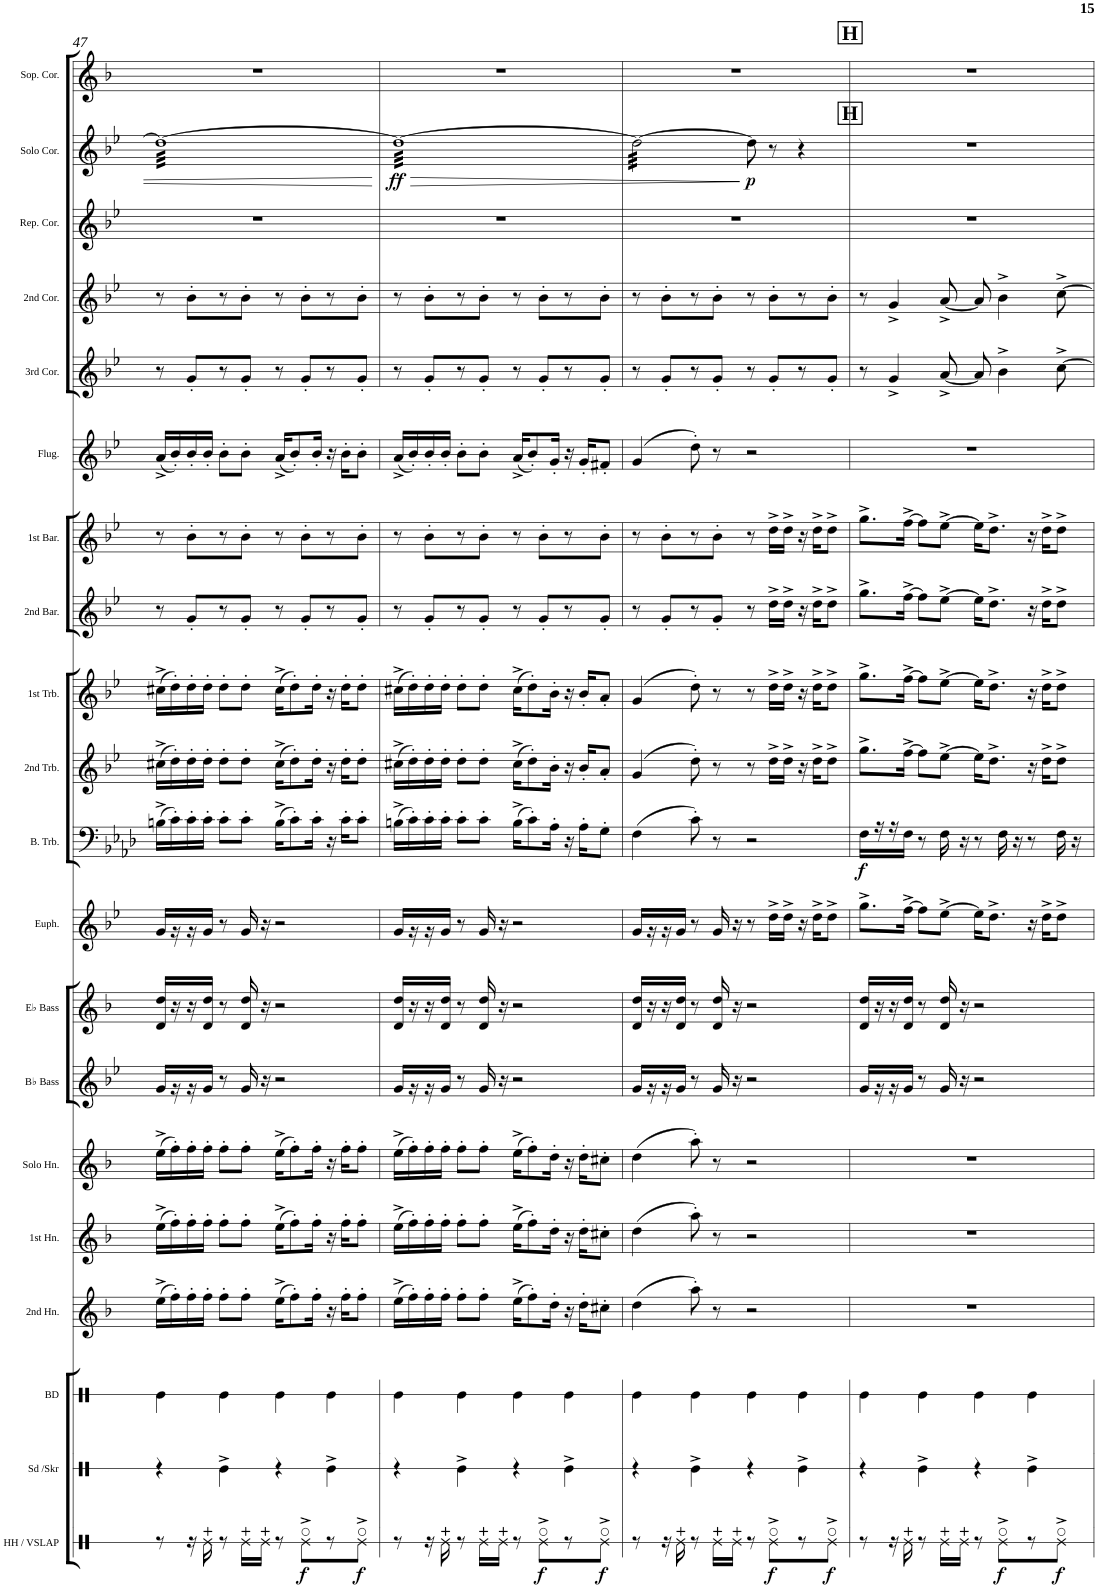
**kern	**dynam	**kern	**kern	**kern	**kern	**kern	**kern	**kern	**kern	**kern	**dynam	**kern	**kern	**kern	**kern	**kern	**kern	**kern	**kern	**kern	**dynam	**kern
*part20	*part20	*part19	*part18	*part17	*part16	*part15	*part14	*part13	*part12	*part11	*part11	*part10	*part9	*part8	*part7	*part6	*part5	*part4	*part3	*part2	*part2	*part1
*staff20	*staff20	*staff19	*staff18	*staff17	*staff16	*staff15	*staff14	*staff13	*staff12	*staff11	*staff11	*staff10	*staff9	*staff8	*staff7	*staff6	*staff5	*staff4	*staff3	*staff2	*staff2	*staff1
*I"Hi-Hat Cymbal / Vibraslap	*	*I"Snare Drum / Shaker	*I"Bass Drum	*I"2nd Horn	*I"1st Horn	*I"Solo Horn	*I"Bb Bass	*I"Eb Bass	*I"Euphonium	*I"Bass Trombone	*	*I"2nd Trombone	*I"1st Trombone	*I"2nd Baritone	*I"1st Baritone	*I"Flugelhorn	*I"3rd Cornet	*I"2nd Cornet	*I"Repiano Cornet	*I"Solo Cornet	*	*I"Soprano Cornet
*I'HH / VSLAP	*	*I'Sd /Skr	*I'BD	*I'2nd Hn.	*I'1st Hn.	*I'Solo Hn.	*I'Bb Bass	*I'Eb Bass	*I'Euph.	*I'B. Trb.	*	*I'2nd Trb.	*I'1st Trb.	*I'2nd Bar.	*I'1st Bar.	*I'Flug.	*I'3rd Cor.	*I'2nd Cor.	*I'Rep. Cor.	*I'Solo Cor.	*	*I'Sop. Cor.
!!LO:PB:g=z
*clefX	*	*clefX	*clefX	*clefG2	*clefG2	*clefG2	*clefG2	*clefG2	*clefG2	*clefF4	*	*clefG2	*clefG2	*clefG2	*clefG2	*clefG2	*clefG2	*clefG2	*clefG2	*clefG2	*	*clefG2
*	*	*	*	*Trd5c9	*Trd5c9	*Trd5c9	*Trd15c26	*Trd12c21	*Trd8c14	*	*	*Trd8c14	*Trd8c14	*Trd8c14	*Trd8c14	*Trd1c2	*Trd1c2	*Trd1c2	*Trd1c2	*Trd1c2	*	*Trd-2c-3
*k[b-e-a-d-]	*	*k[b-e-a-d-]	*k[b-e-a-d-]	*k[b-]	*k[b-]	*k[b-]	*k[b-e-]	*k[b-]	*k[b-e-]	*k[b-e-a-d-]	*	*k[b-e-]	*k[b-e-]	*k[b-e-]	*k[b-e-]	*k[b-e-]	*k[b-e-]	*k[b-e-]	*k[b-e-]	*k[b-e-]	*	*k[b-]
*A-:	*	*A-:	*A-:	*F:	*F:	*F:	*B-:	*F:	*B-:	*A-:	*	*B-:	*B-:	*B-:	*B-:	*B-:	*B-:	*B-:	*B-:	*B-:	*	*F:
*M4/4	*	*M4/4	*M4/4	*M4/4	*M4/4	*M4/4	*M4/4	*M4/4	*M4/4	*M4/4	*	*M4/4	*M4/4	*M4/4	*M4/4	*M4/4	*M4/4	*M4/4	*M4/4	*M4/4	*	*M4/4
=47	=47	=47	=47	=47	=47	=47	=47	=47	=47	=47	=47	=47	=47	=47	=47	=47	=47	=47	=47	=47	=47	=47
*	*	*	*	*	*	*	*	*	*	*	*	*	*	*	*	*	*	*	*	*tremolo	*	*
8r	.	4r	4Re\	(>16ee^>\LL	(>16ee^>\LL	(>16ee^>\LL	16g/LL	16d/ 16dd/LL	16g/LL	(>16Bn^>\LL	.	(>16cc#X^>\LL	(>16cc#X^>\LL	8r	8r	(<16a^</LL	8r	8r	1r	32ddLLL	.	1r
.	.	.	.	.	.	.	.	.	.	.	.	.	.	.	.	.	.	.	.	32dd	.	.
.	.	.	.	16ff'>\)	16ff'>\)	16ff'>\)	16r	16r	16r	16c'>\)	.	16dd'>\)	16dd'>\)	.	.	16b-'</)	.	.	.	32dd	.	.
.	.	.	.	.	.	.	.	.	.	.	.	.	.	.	.	.	.	.	.	32dd	.	.
16r	.	.	.	16ff'>\	16ff'>\	16ff'>\	16r	16r	16r	16c'>\	.	16dd'>\	16dd'>\	8g'</L	8b-'>\L	16b-'</	8g'</L	8b-'>\L	.	32dd	.	.
.	.	.	.	.	.	.	.	.	.	.	.	.	.	.	.	.	.	.	.	32dd	.	.
16Re\	.	.	.	16ff'>\JJ	16ff'>\JJ	16ff'>\JJ	16g/JJ	16d/ 16dd/JJ	16g/JJ	16c'>\JJ	.	16dd'>\JJ	16dd'>\JJ	.	.	16b-'</JJ	.	.	.	32dd	.	.
.	.	.	.	.	.	.	.	.	.	.	.	.	.	.	.	.	.	.	.	32dd	.	.
8r	.	4Re^\	4Re\	8ff'>\L	8ff'>\L	8ff'>\L	8r	8r	8r	8c'>\L	.	8dd'>\L	8dd'>\L	8r	8r	8b-'>\L	8r	8r	.	32dd	.	.
.	.	.	.	.	.	.	.	.	.	.	.	.	.	.	.	.	.	.	.	32dd	.	.
.	.	.	.	.	.	.	.	.	.	.	.	.	.	.	.	.	.	.	.	32dd	.	.
.	.	.	.	.	.	.	.	.	.	.	.	.	.	.	.	.	.	.	.	32dd	.	.
16Re\LL	.	.	.	8ff'>\J	8ff'>\J	8ff'>\J	16g/	16d/ 16dd/	16g/	8c'>\J	.	8dd'>\J	8dd'>\J	8g'</J	8b-'>\J	8b-'>\J	8g'</J	8b-'>\J	.	32dd	.	.
.	.	.	.	.	.	.	.	.	.	.	.	.	.	.	.	.	.	.	.	32dd	.	.
16Re\JJ	.	.	.	.	.	.	16r	16r	16r	.	.	.	.	.	.	.	.	.	.	32dd	.	.
.	.	.	.	.	.	.	.	.	.	.	.	.	.	.	.	.	.	.	.	32dd	.	.
8r	.	4r	4Re\	(>16ee^>\KL	(>16ee^>\KL	(>16ee^>\KL	2r	2r	2r	(>16B^>\KL	.	(>16cc#^>\KL	(>16cc#^>\KL	8r	8r	(<16a^</KL	8r	8r	.	32dd	.	.
.	.	.	.	.	.	.	.	.	.	.	.	.	.	.	.	.	.	.	.	32dd	.	.
.	.	.	.	8ff'>\)	8ff'>\)	8ff'>\)	.	.	.	8c'>\)	.	8dd'>\)	8dd'>\)	.	.	8b-'</)	.	.	.	32dd	.	.
.	.	.	.	.	.	.	.	.	.	.	.	.	.	.	.	.	.	.	.	32dd	.	.
!	!LO:DY:b	!	!	!	!	!	!	!	!	!	!	!	!	!	!	!	!	!	!	!	!	!
8Re^>\L	f	.	.	.	.	.	.	.	.	.	.	.	.	8g'</L	8b-'>\L	.	8g'</L	8b-'>\L	.	32dd	.	.
.	.	.	.	.	.	.	.	.	.	.	.	.	.	.	.	.	.	.	.	32dd	.	.
.	.	.	.	16ff'>\Jk	16ff'>\Jk	16ff'>\Jk	.	.	.	16c'>\Jk	.	16dd'>\Jk	16dd'>\Jk	.	.	16b-'</Jk	.	.	.	32dd	.	.
.	.	.	.	.	.	.	.	.	.	.	.	.	.	.	.	.	.	.	.	32dd	.	.
8r	.	4Re^\	4Re\	16r	16r	16r	.	.	.	16r	.	16r	16r	8r	8r	16r	8r	8r	.	32dd	.	.
.	.	.	.	.	.	.	.	.	.	.	.	.	.	.	.	.	.	.	.	32dd	.	.
.	.	.	.	16ff'>\KL	16ff'>\KL	16ff'>\KL	.	.	.	16c'>\KL	.	16dd'>\KL	16dd'>\KL	.	.	16b-'>\KL	.	.	.	32dd	.	.
.	.	.	.	.	.	.	.	.	.	.	.	.	.	.	.	.	.	.	.	32dd	.	.
!	!LO:DY:b	!	!	!	!	!	!	!	!	!	!	!	!	!	!	!	!	!	!	!	!	!
8Re^>\J	f	.	.	8ff'>\J	8ff'>\J	8ff'>\J	.	.	.	8c'>\J	.	8dd'>\J	8dd'>\J	8g'</J	8b-'>\J	8b-'>\J	8g'</J	8b-'>\J	.	32dd	.	.
.	.	.	.	.	.	.	.	.	.	.	.	.	.	.	.	.	.	.	.	32dd	.	.
.	.	.	.	.	.	.	.	.	.	.	.	.	.	.	.	.	.	.	.	32dd	.	.
.	.	.	.	.	.	.	.	.	.	.	.	.	.	.	.	.	.	.	.	32ddJJJ	.	.
=48	=48	=48	=48	=48	=48	=48	=48	=48	=48	=48	=48	=48	=48	=48	=48	=48	=48	=48	=48	=48	=48	=48
!	!	!	!	!	!	!	!	!	!	!	!	!	!	!	!	!	!	!	!	!	!LO:HP:b	!
!	!	!	!	!	!	!	!	!	!	!	!	!	!	!	!	!	!	!	!	!	!LO:DY:n=1:b	!
8r	.	4r	4Re\	(>16ee^>\LL	(>16ee^>\LL	(>16ee^>\LL	16g/LL	16d/ 16dd/LL	16g/LL	(>16Bn^>\LL	.	(>16cc#X^>\LL	(>16cc#X^>\LL	8r	8r	(<16a^</LL	8r	8r	1r	32ddLLL	> ff	1r
.	.	.	.	.	.	.	.	.	.	.	.	.	.	.	.	.	.	.	.	32dd	.	.
.	.	.	.	16ff'>\)	16ff'>\)	16ff'>\)	16r	16r	16r	16c'>\)	.	16dd'>\)	16dd'>\)	.	.	16b-'</)	.	.	.	32dd	.	.
.	.	.	.	.	.	.	.	.	.	.	.	.	.	.	.	.	.	.	.	32dd	.	.
16r	.	.	.	16ff'>\	16ff'>\	16ff'>\	16r	16r	16r	16c'>\	.	16dd'>\	16dd'>\	8g'</L	8b-'>\L	16b-'</	8g'</L	8b-'>\L	.	32dd	.	.
.	.	.	.	.	.	.	.	.	.	.	.	.	.	.	.	.	.	.	.	32dd	.	.
16Re\	.	.	.	16ff'>\JJ	16ff'>\JJ	16ff'>\JJ	16g/JJ	16d/ 16dd/JJ	16g/JJ	16c'>\JJ	.	16dd'>\JJ	16dd'>\JJ	.	.	16b-'</JJ	.	.	.	32dd	.	.
.	.	.	.	.	.	.	.	.	.	.	.	.	.	.	.	.	.	.	.	32dd	.	.
8r	.	4Re^\	4Re\	8ff'>\L	8ff'>\L	8ff'>\L	8r	8r	8r	8c'>\L	.	8dd'>\L	8dd'>\L	8r	8r	8b-'>\L	8r	8r	.	32dd	.	.
.	.	.	.	.	.	.	.	.	.	.	.	.	.	.	.	.	.	.	.	32dd	.	.
.	.	.	.	.	.	.	.	.	.	.	.	.	.	.	.	.	.	.	.	32dd	.	.
.	.	.	.	.	.	.	.	.	.	.	.	.	.	.	.	.	.	.	.	32dd	.	.
16Re\LL	.	.	.	8ff'>\J	8ff'>\J	8ff'>\J	16g/	16d/ 16dd/	16g/	8c'>\J	.	8dd'>\J	8dd'>\J	8g'</J	8b-'>\J	8b-'>\J	8g'</J	8b-'>\J	.	32dd	.	.
.	.	.	.	.	.	.	.	.	.	.	.	.	.	.	.	.	.	.	.	32dd	.	.
16Re\JJ	.	.	.	.	.	.	16r	16r	16r	.	.	.	.	.	.	.	.	.	.	32dd	.	.
.	.	.	.	.	.	.	.	.	.	.	.	.	.	.	.	.	.	.	.	32dd	.	.
8r	.	4r	4Re\	(>16ee^>\KL	(>16ee^>\KL	(>16ee^>\KL	2r	2r	2r	(>16B^>\KL	.	(>16cc#^>\KL	(>16cc#^>\KL	8r	8r	(<16a^</KL	8r	8r	.	32dd	.	.
.	.	.	.	.	.	.	.	.	.	.	.	.	.	.	.	.	.	.	.	32dd	.	.
.	.	.	.	8ff'>\)	8ff'>\)	8ff'>\)	.	.	.	8c'>\)	.	8dd'>\)	8dd'>\)	.	.	8b-'</)	.	.	.	32dd	.	.
.	.	.	.	.	.	.	.	.	.	.	.	.	.	.	.	.	.	.	.	32dd	.	.
!	!LO:DY:b	!	!	!	!	!	!	!	!	!	!	!	!	!	!	!	!	!	!	!	!	!
8Re^>\L	f	.	.	.	.	.	.	.	.	.	.	.	.	8g'</L	8b-'>\L	.	8g'</L	8b-'>\L	.	32dd	.	.
.	.	.	.	.	.	.	.	.	.	.	.	.	.	.	.	.	.	.	.	32dd	.	.
.	.	.	.	16dd'>\Jk	16dd'>\Jk	16dd'>\Jk	.	.	.	16A-'>\Jk	.	16b-'>\Jk	16b-'>\Jk	.	.	16g'</Jk	.	.	.	32dd	.	.
.	.	.	.	.	.	.	.	.	.	.	.	.	.	.	.	.	.	.	.	32dd	.	.
8r	.	4Re^\	4Re\	16r	16r	16r	.	.	.	16r	.	16r	16r	8r	8r	16r	8r	8r	.	32dd	.	.
.	.	.	.	.	.	.	.	.	.	.	.	.	.	.	.	.	.	.	.	32dd	.	.
.	.	.	.	16dd'>\KL	16dd'>\KL	16dd'>\KL	.	.	.	16A-'>\KL	.	16b-'</KL	16b-'</KL	.	.	16g'</KL	.	.	.	32dd	.	.
.	.	.	.	.	.	.	.	.	.	.	.	.	.	.	.	.	.	.	.	32dd	.	.
!	!LO:DY:b	!	!	!	!	!	!	!	!	!	!	!	!	!	!	!	!	!	!	!	!	!
8Re^>\J	f	.	.	8cc#X'>\J	8cc#X'>\J	8cc#X'>\J	.	.	.	8G'>\J	.	8a'</J	8a'</J	8g'</J	8b-'>\J	8f#X'</J	8g'</J	8b-'>\J	.	32dd	.	.
.	.	.	.	.	.	.	.	.	.	.	.	.	.	.	.	.	.	.	.	32dd	.	.
.	.	.	.	.	.	.	.	.	.	.	.	.	.	.	.	.	.	.	.	32dd	.	.
.	.	.	.	.	.	.	.	.	.	.	.	.	.	.	.	.	.	.	.	32ddJJJ	.	.
=49	=49	=49	=49	=49	=49	=49	=49	=49	=49	=49	=49	=49	=49	=49	=49	=49	=49	=49	=49	=49	=49	=49
8r	.	4r	4Re\	(>4dd\	(>4dd\	(>4dd\	16g/LL	16d/ 16dd/LL	16g/LL	(>4F\	.	(>4g/	(>4g/	8r	8r	(>4g/	8r	8r	1r	32dd\LLL	.	1r
.	.	.	.	.	.	.	.	.	.	.	.	.	.	.	.	.	.	.	.	32dd\	.	.
.	.	.	.	.	.	.	16r	16r	16r	.	.	.	.	.	.	.	.	.	.	32dd\	.	.
.	.	.	.	.	.	.	.	.	.	.	.	.	.	.	.	.	.	.	.	32dd\	.	.
16r	.	.	.	.	.	.	16r	16r	16r	.	.	.	.	8g'</L	8b-'>\L	.	8g'</L	8b-'>\L	.	32dd\	.	.
.	.	.	.	.	.	.	.	.	.	.	.	.	.	.	.	.	.	.	.	32dd\	.	.
16Re\	.	.	.	.	.	.	16g/JJ	16d/ 16dd/JJ	16g/JJ	.	.	.	.	.	.	.	.	.	.	32dd\	.	.
.	.	.	.	.	.	.	.	.	.	.	.	.	.	.	.	.	.	.	.	32dd\	.	.
8r	.	4Re^\	4Re\	8aa'>\)	8aa'>\)	8aa'>\)	8r	8r	8r	8c'>\)	.	8dd'>\)	8dd'>\)	8r	8r	8dd'>\)	8r	8r	.	32dd\	.	.
.	.	.	.	.	.	.	.	.	.	.	.	.	.	.	.	.	.	.	.	32dd\	.	.
.	.	.	.	.	.	.	.	.	.	.	.	.	.	.	.	.	.	.	.	32dd\	.	.
.	.	.	.	.	.	.	.	.	.	.	.	.	.	.	.	.	.	.	.	32dd\	.	.
16Re\LL	.	.	.	8r	8r	8r	16g/	16d/ 16dd/	16g/	8r	.	8r	8r	8g'</J	8b-'>\J	8r	8g'</J	8b-'>\J	.	32dd\	.	.
.	.	.	.	.	.	.	.	.	.	.	.	.	.	.	.	.	.	.	.	32dd\	.	.
16Re\JJ	.	.	.	.	.	.	16r	16r	16r	.	.	.	.	.	.	.	.	.	.	32dd\	.	.
.	.	.	.	.	.	.	.	.	.	.	.	.	.	.	.	.	.	.	.	32dd\JJJ	.	.
*	*	*	*	*	*	*	*	*	*	*	*	*	*	*	*	*	*	*	*	*Xtremolo	*	*
!	!	!	!	!	!	!	!	!	!	!	!	!	!	!	!	!	!	!	!	!	!LO:DY:n=1:b	!
8r	.	4r	4Re\	2r	2r	2r	2r	2r	8r	2r	.	8r	8r	8r	8r	2r	8r	8r	.	8dd\]	] p	.
!	!LO:DY:b	!	!	!	!	!	!	!	!	!	!	!	!	!	!	!	!	!	!	!	!	!
8Re^>\L	f	.	.	.	.	.	.	.	16dd^>\LL	.	.	16dd^>\LL	16dd^>\LL	16dd^>\LL	16dd^>\LL	.	8g'</L	8b-'>\L	.	8r	.	.
.	.	.	.	.	.	.	.	.	16dd^>\JJ	.	.	16dd^>\JJ	16dd^>\JJ	16dd^>\JJ	16dd^>\JJ	.	.	.	.	.	.	.
8r	.	4Re^\	4Re\	.	.	.	.	.	16r	.	.	16r	16r	16r	16r	.	8r	8r	.	4r	.	.
.	.	.	.	.	.	.	.	.	16dd^>\KL	.	.	16dd^>\KL	16dd^>\KL	16dd^>\KL	16dd^>\KL	.	.	.	.	.	.	.
!	!LO:DY:b	!	!	!	!	!	!	!	!	!	!	!	!	!	!	!	!	!	!	!	!	!
8Re^>\J	f	.	.	.	.	.	.	.	8dd^>\J	.	.	8dd^>\J	8dd^>\J	8dd^>\J	8dd^>\J	.	8g'</J	8b-'>\J	.	.	.	.
!!LO:REH:place=s1:b:B:cj:fs=14:t=H
!!LO:REH:place=s1:a:B:cj:fs=14:t=H
=50	=50	=50	=50	=50	=50	=50	=50	=50	=50	=50	=50	=50	=50	=50	=50	=50	=50	=50	=50	=50	=50	=50
!	!	!	!	!	!	!	!	!	!	!	!LO:DY:b	!	!	!	!	!	!	!	!	!	!	!
8r	.	4r	4Re\	1r	1r	1r	16g/LL	16d/ 16dd/LL	8.gg^>\L	16F\LL	f	8.gg^>\L	8.gg^>\L	8.gg^>\L	8.gg^>\L	1r	8r	8r	1r	1r	.	1r
.	.	.	.	.	.	.	16r	16r	.	16r	.	.	.	.	.	.	.	.	.	.	.	.
16r	.	.	.	.	.	.	16r	16r	.	16r	.	.	.	.	.	.	4g^</	4g^</	.	.	.	.
16Re\	.	.	.	.	.	.	16g/JJ	16d/ 16dd/JJ	[16ff^>\Jk	16F\JJ	.	[16ff^>\Jk	[16ff^>\Jk	[16ff^>\Jk	[16ff^>\Jk	.	.	.	.	.	.	.
8r	.	4Re^\	4Re\	.	.	.	8r	8r	8ff\L]	8r	.	8ff\L]	8ff\L]	8ff\L]	8ff\L]	.	.	.	.	.	.	.
16Re\LL	.	.	.	.	.	.	16g/	16d/ 16dd/	[8ee-^>\J	16F\	.	[8ee-^>\J	[8ee-^>\J	[8ee-^>\J	[8ee-^>\J	.	[8a^</	[8a^</	.	.	.	.
16Re\JJ	.	.	.	.	.	.	16r	16r	.	16r	.	.	.	.	.	.	.	.	.	.	.	.
8r	.	4r	4Re\	.	.	.	2r	2r	16ee-\KL]	8r	.	16ee-\KL]	16ee-\KL]	16ee-\KL]	16ee-\KL]	.	8a/]	8a/]	.	.	.	.
.	.	.	.	.	.	.	.	.	8.dd^>\J	.	.	8.dd^>\J	8.dd^>\J	8.dd^>\J	8.dd^>\J	.	.	.	.	.	.	.
!	!LO:DY:b	!	!	!	!	!	!	!	!	!	!	!	!	!	!	!	!	!	!	!	!	!
8Re^>\L	f	.	.	.	.	.	.	.	.	16F\	.	.	.	.	.	.	4b-^>\	4b-^>\	.	.	.	.
.	.	.	.	.	.	.	.	.	.	16r	.	.	.	.	.	.	.	.	.	.	.	.
8r	.	4Re^\	4Re\	.	.	.	.	.	16r	8r	.	16r	16r	16r	16r	.	.	.	.	.	.	.
.	.	.	.	.	.	.	.	.	16dd^>\KL	.	.	16dd^>\KL	16dd^>\KL	16dd^>\KL	16dd^>\KL	.	.	.	.	.	.	.
!	!LO:DY:b	!	!	!	!	!	!	!	!	!	!	!	!	!	!	!	!	!	!	!	!	!
8Re^>\J	f	.	.	.	.	.	.	.	8dd^>\J	16F\	.	8dd^>\J	8dd^>\J	8dd^>\J	8dd^>\J	.	[8cc^>\	[8cc^>\	.	.	.	.
.	.	.	.	.	.	.	.	.	.	16r	.	.	.	.	.	.	.	.	.	.	.	.
=	=	=	=	=	=	=	=	=	=	=	=	=	=	=	=	=	=	=	=	=	=	=
*-	*-	*-	*-	*-	*-	*-	*-	*-	*-	*-	*-	*-	*-	*-	*-	*-	*-	*-	*-	*-	*-	*-
